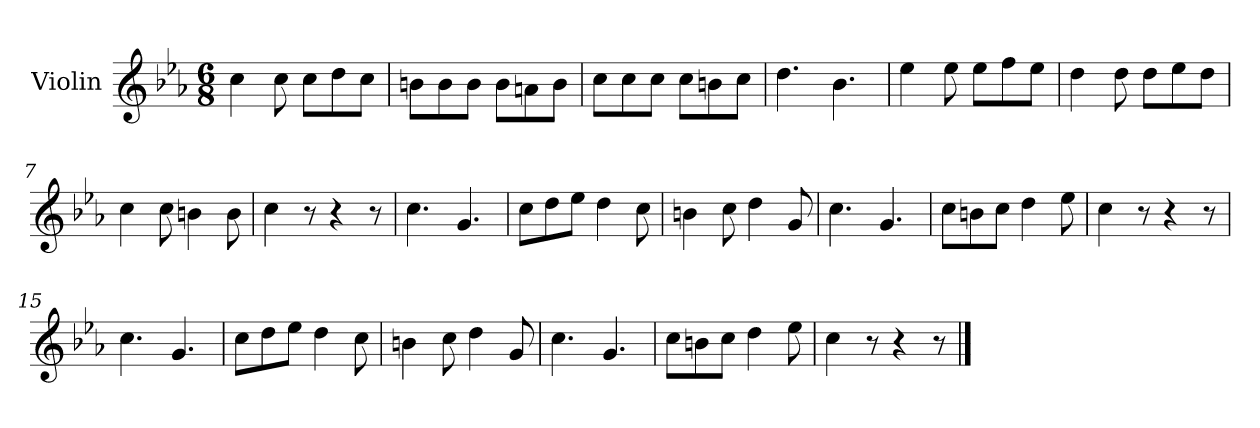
**kern	**dynam
*part1	*part1
*staff1	*staff1
*I"Violin	*
*I'Vln.	*
*clefG2	*
*k[b-e-a-]	*
*M6/8	*
=1	=1
!	!LO:DY:a
4cc\	Allegretto
8cc\	.
8cc\L	.
8dd\	.
8cc\J	.
=2	=2
8bn\L	.
8b\	.
8b\J	.
8b\L	.
8an\	.
8b\J	.
=3	=3
8cc\L	.
8cc\	.
8cc\J	.
8cc\L	.
8bn\	.
8cc\J	.
=4	=4
4.dd\	.
4.b-\	.
=5	=5
4ee-\	.
8ee-\	.
8ee-\L	.
8ff\	.
8ee-\J	.
=6	=6
4dd\	.
8dd\	.
8dd\L	.
8ee-\	.
8dd\J	.
!!LO:LB:g=z
=7	=7
4cc\	.
8cc\	.
4bn\	.
8b\	.
=8	=8
4cc\	.
8r	.
4r	.
8r	.
=9	=9
4.cc\	.
4.g/	.
=10	=10
8cc\L	.
8dd\	.
8ee-\J	.
4dd\	.
8cc\	.
=11	=11
4bn\	.
8cc\	.
4dd\	.
8g/	.
=12	=12
4.cc\	.
4.g/	.
=13	=13
8cc\L	.
8bn\	.
8cc\J	.
4dd\	.
8ee-\	.
!!LO:LB:g=z
=14	=14
4cc\	.
8r	.
4r	.
8r	.
=15	=15
4.cc\	.
4.g/	.
=16	=16
8cc\L	.
8dd\	.
8ee-\J	.
4dd\	.
8cc\	.
=17	=17
4bn\	.
8cc\	.
4dd\	.
8g/	.
=18	=18
4.cc\	.
4.g/	.
=19	=19
8cc\L	.
8bn\	.
8cc\J	.
4dd\	.
8ee-\	.
=20	=20
4cc\	.
8r	.
4r	.
8r	.
==	==
*-	*-
